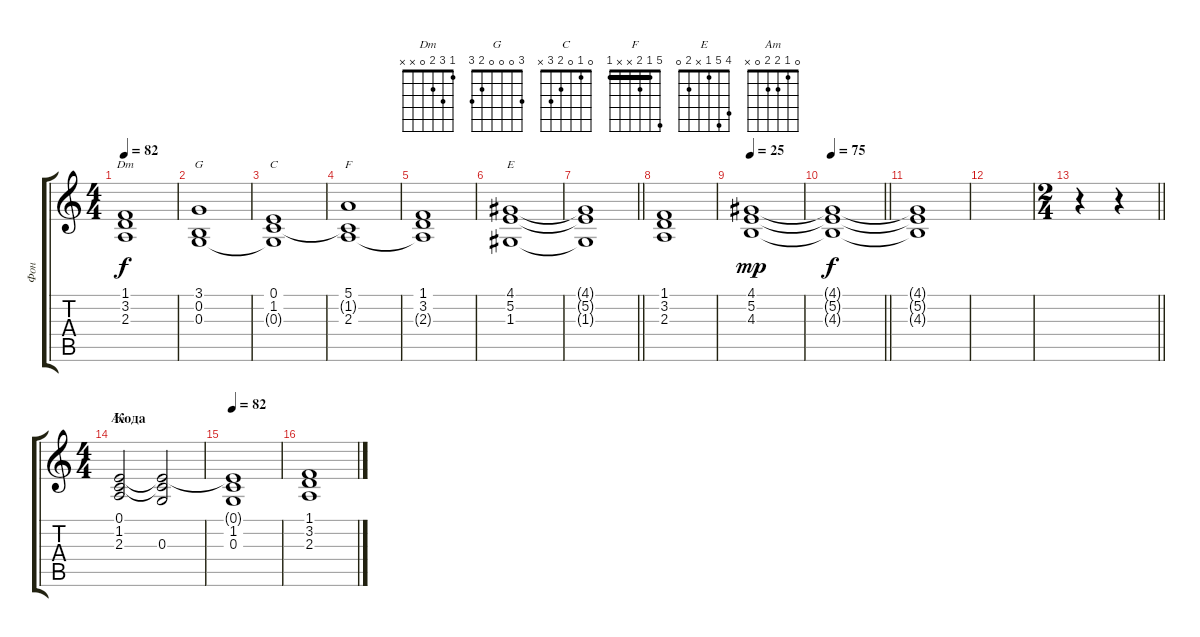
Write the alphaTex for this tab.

\track ("Фон" "Фон") {instrument pad2warm}
\staff {score tabs}
\tuning (E4 B3 G3 D3 A2 E2) {hide}
\chord ("Dm" 1 3 2 0 x x)
\chord ("G" 3 0 0 0 2 3)
\chord ("C" 0 1 0 2 3 x)
\chord ("F" 5 1 2 x x 1) {barre 1}
\chord ("E" 4 5 1 x 2 0)
\chord ("Am" 0 1 2 2 0 x)
\ts (4 4)
\tempo 82
\clef g2
\ks aminor
(1.1 3.2 2.3).1{ch "Dm" dy f} |
(3.1 0.2 0.3).1{ch "G"} |
(0.1 1.2 0.3{t}).1{ch "C"} |
(5.1 1.2{t} 2.3).1{ch "F"} |
(1.1 3.2 2.3{t}).1 |
(4.1 5.2 1.3).1{ch "E"} |
\barLineRight lightlight
(4.1{t} 5.2{t} 1.3{t}).1 |
\section ("" "")
(1.1 3.2 2.3).1 |
\tempo 25
(4.1 5.2 4.3).1{dy mp} |
\tempo 75
\barLineRight lightlight
(4.1{t} 5.2{t} 4.3{t}).1{dy f} |
(4.1{t} 5.2{t} 4.3{t}).1{volume 0} |
|
\ts (2 4)
\barLineRight lightlight
r.4 r.4 |
\ts (4 4)
\section ("" "Кода")
(0.1 1.2 2.3).2{ch "Am" volume 11} (0.1{t} 1.2{t} 0.3).2 |
\tempo 82
(0.1{t} 1.2 0.3).1 |
(1.1 3.2 2.3).1
